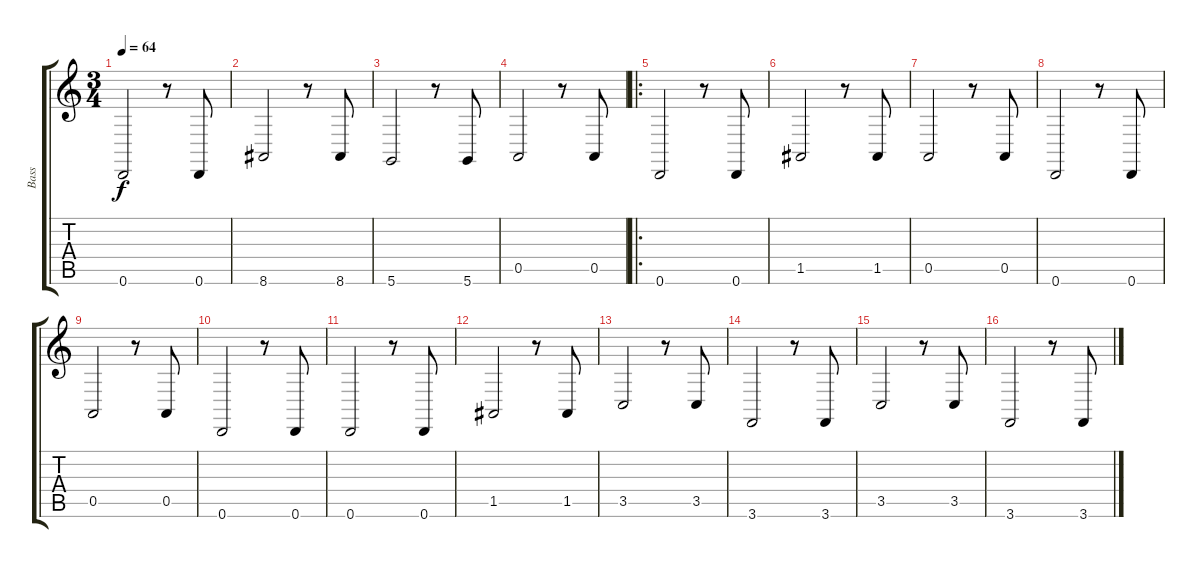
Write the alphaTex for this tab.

\track ("Bass" "Bass") {instrument synthstrings2}
\staff {score tabs}
\tuning (E4 B3 G3 D3 A2 D2) {hide}
\ts (3 4)
\tempo 64
\clef g2
\ks c
0.6.2{dy f volume 5 instrument synthstrings2} r.8{volume 15} 0.6.8 |
8.6.2 r.8 8.6.8 |
5.6.2 r.8 5.6.8 |
0.5.2 r.8 0.5.8 |
\ro
0.6.2 r.8 0.6.8 |
1.5.2 r.8 1.5.8 |
0.5.2 r.8 0.5.8 |
0.6.2 r.8 0.6.8 |
0.5.2 r.8 0.5.8 |
0.6.2 r.8 0.6.8 |
0.6.2 r.8 0.6.8 |
1.5.2 r.8 1.5.8 |
3.5.2 r.8 3.5.8 |
3.6.2 r.8 3.6.8 |
3.5.2 r.8 3.5.8 |
3.6.2 r.8 3.6.8
